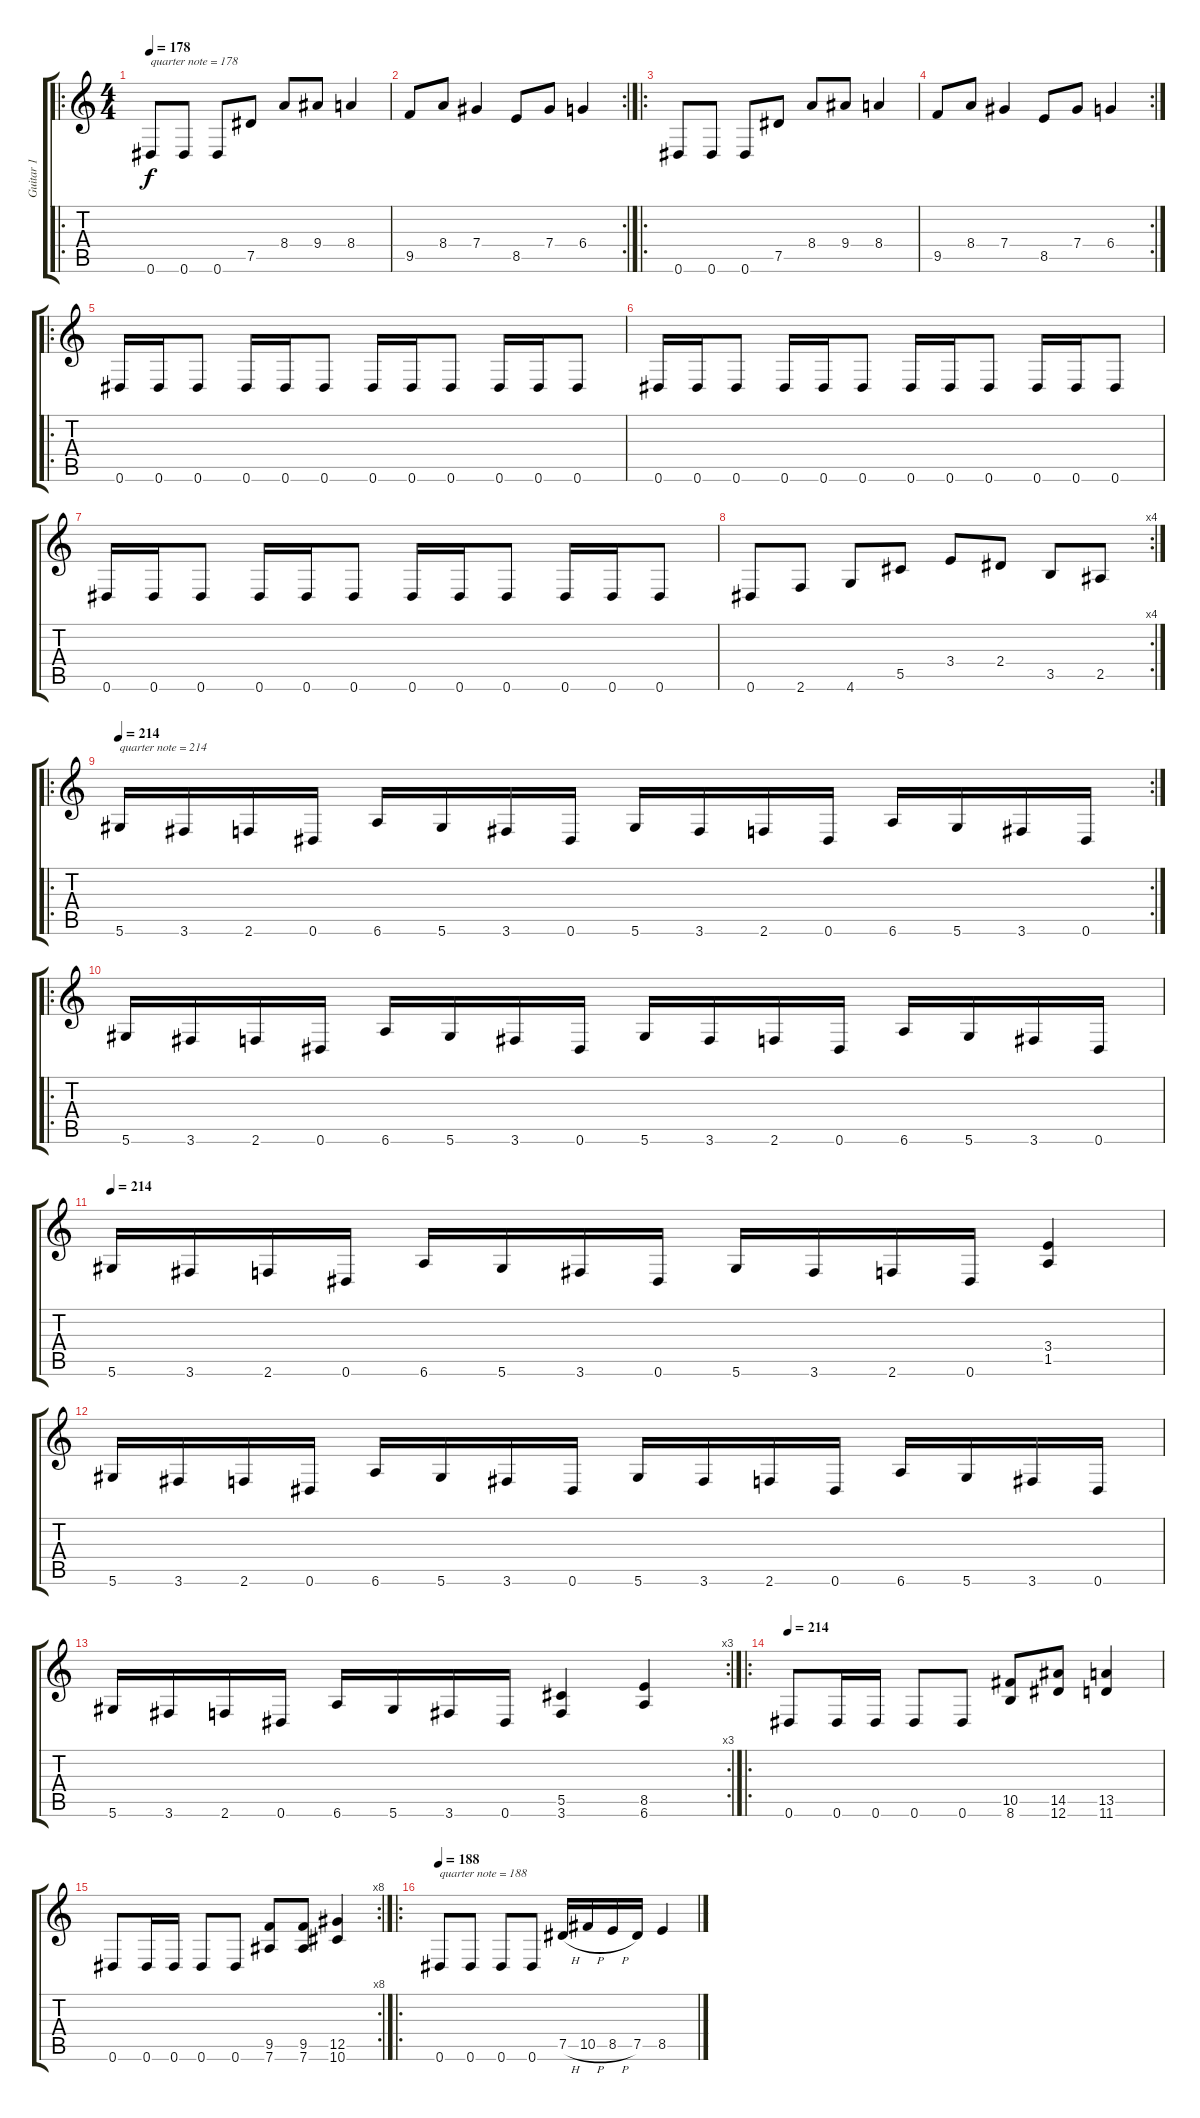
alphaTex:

\track ("Guitar 1" "Guitar 1") {instrument overdrivenguitar}
\staff {score tabs}
\tuning (Eb4 Bb3 Gb3 Db3 Ab2 Eb2) {hide}
\ro
\ts (4 4)
\tempo 178
\clef g2
\ks c
0.6.8{txt "quarter note = 178" dy f instrument overdrivenguitar} 0.6.8 0.6.8 7.5.8 8.4.8 9.4.8 8.4.4 |
\rc 2
9.5.8 8.4.8 7.4.4 8.5.8 7.4.8 6.4.4 |
\ro
0.6.8 0.6.8 0.6.8 7.5.8 8.4.8 9.4.8 8.4.4 |
\rc 2
9.5.8 8.4.8 7.4.4 8.5.8 7.4.8 6.4.4 |
\ro
0.6.16 0.6.16 0.6.8 0.6.16 0.6.16 0.6.8 0.6.16 0.6.16 0.6.8 0.6.16 0.6.16 0.6.8 |
0.6.16 0.6.16 0.6.8 0.6.16 0.6.16 0.6.8 0.6.16 0.6.16 0.6.8 0.6.16 0.6.16 0.6.8 |
0.6.16 0.6.16 0.6.8 0.6.16 0.6.16 0.6.8 0.6.16 0.6.16 0.6.8 0.6.16 0.6.16 0.6.8 |
\rc 4
0.6.8 2.6.8 4.6.8 5.5.8 3.4.8 2.4.8 3.5.8 2.5.8 |
\ro
\rc 2
\tempo 214
5.6.16{txt "quarter note = 214"} 3.6.16 2.6.16 0.6.16 6.6.16 5.6.16 3.6.16 0.6.16 5.6.16 3.6.16 2.6.16 0.6.16 6.6.16 5.6.16 3.6.16 0.6.16 |
\ro
5.6.16 3.6.16 2.6.16 0.6.16 6.6.16 5.6.16 3.6.16 0.6.16 5.6.16 3.6.16 2.6.16 0.6.16 6.6.16 5.6.16 3.6.16 0.6.16 |
\tempo 214
5.6.16 3.6.16 2.6.16 0.6.16 6.6.16 5.6.16 3.6.16 0.6.16 5.6.16 3.6.16 2.6.16 0.6.16 (3.4 1.5).4 |
5.6.16 3.6.16 2.6.16 0.6.16 6.6.16 5.6.16 3.6.16 0.6.16 5.6.16 3.6.16 2.6.16 0.6.16 6.6.16 5.6.16 3.6.16 0.6.16 |
\rc 3
5.6.16 3.6.16 2.6.16 0.6.16 6.6.16 5.6.16 3.6.16 0.6.16 (5.5 3.6).4 (8.5 6.6).4 |
\ro
\tempo 214
0.6.8 0.6.16 0.6.16 0.6.8 0.6.8 (10.5 8.6).8 (14.5 12.6).8 (13.5 11.6).4 |
\rc 8
0.6.8 0.6.16 0.6.16 0.6.8 0.6.8 (9.5 7.6).8 (9.5 7.6).8 (12.5 10.6).4 |
\ro
\tempo 188
0.6.8{txt "quarter note = 188"} 0.6.8 0.6.8 0.6.8 7.5{h}.16 10.5{h}.16 8.5{h}.16 7.5.16 8.5.4
